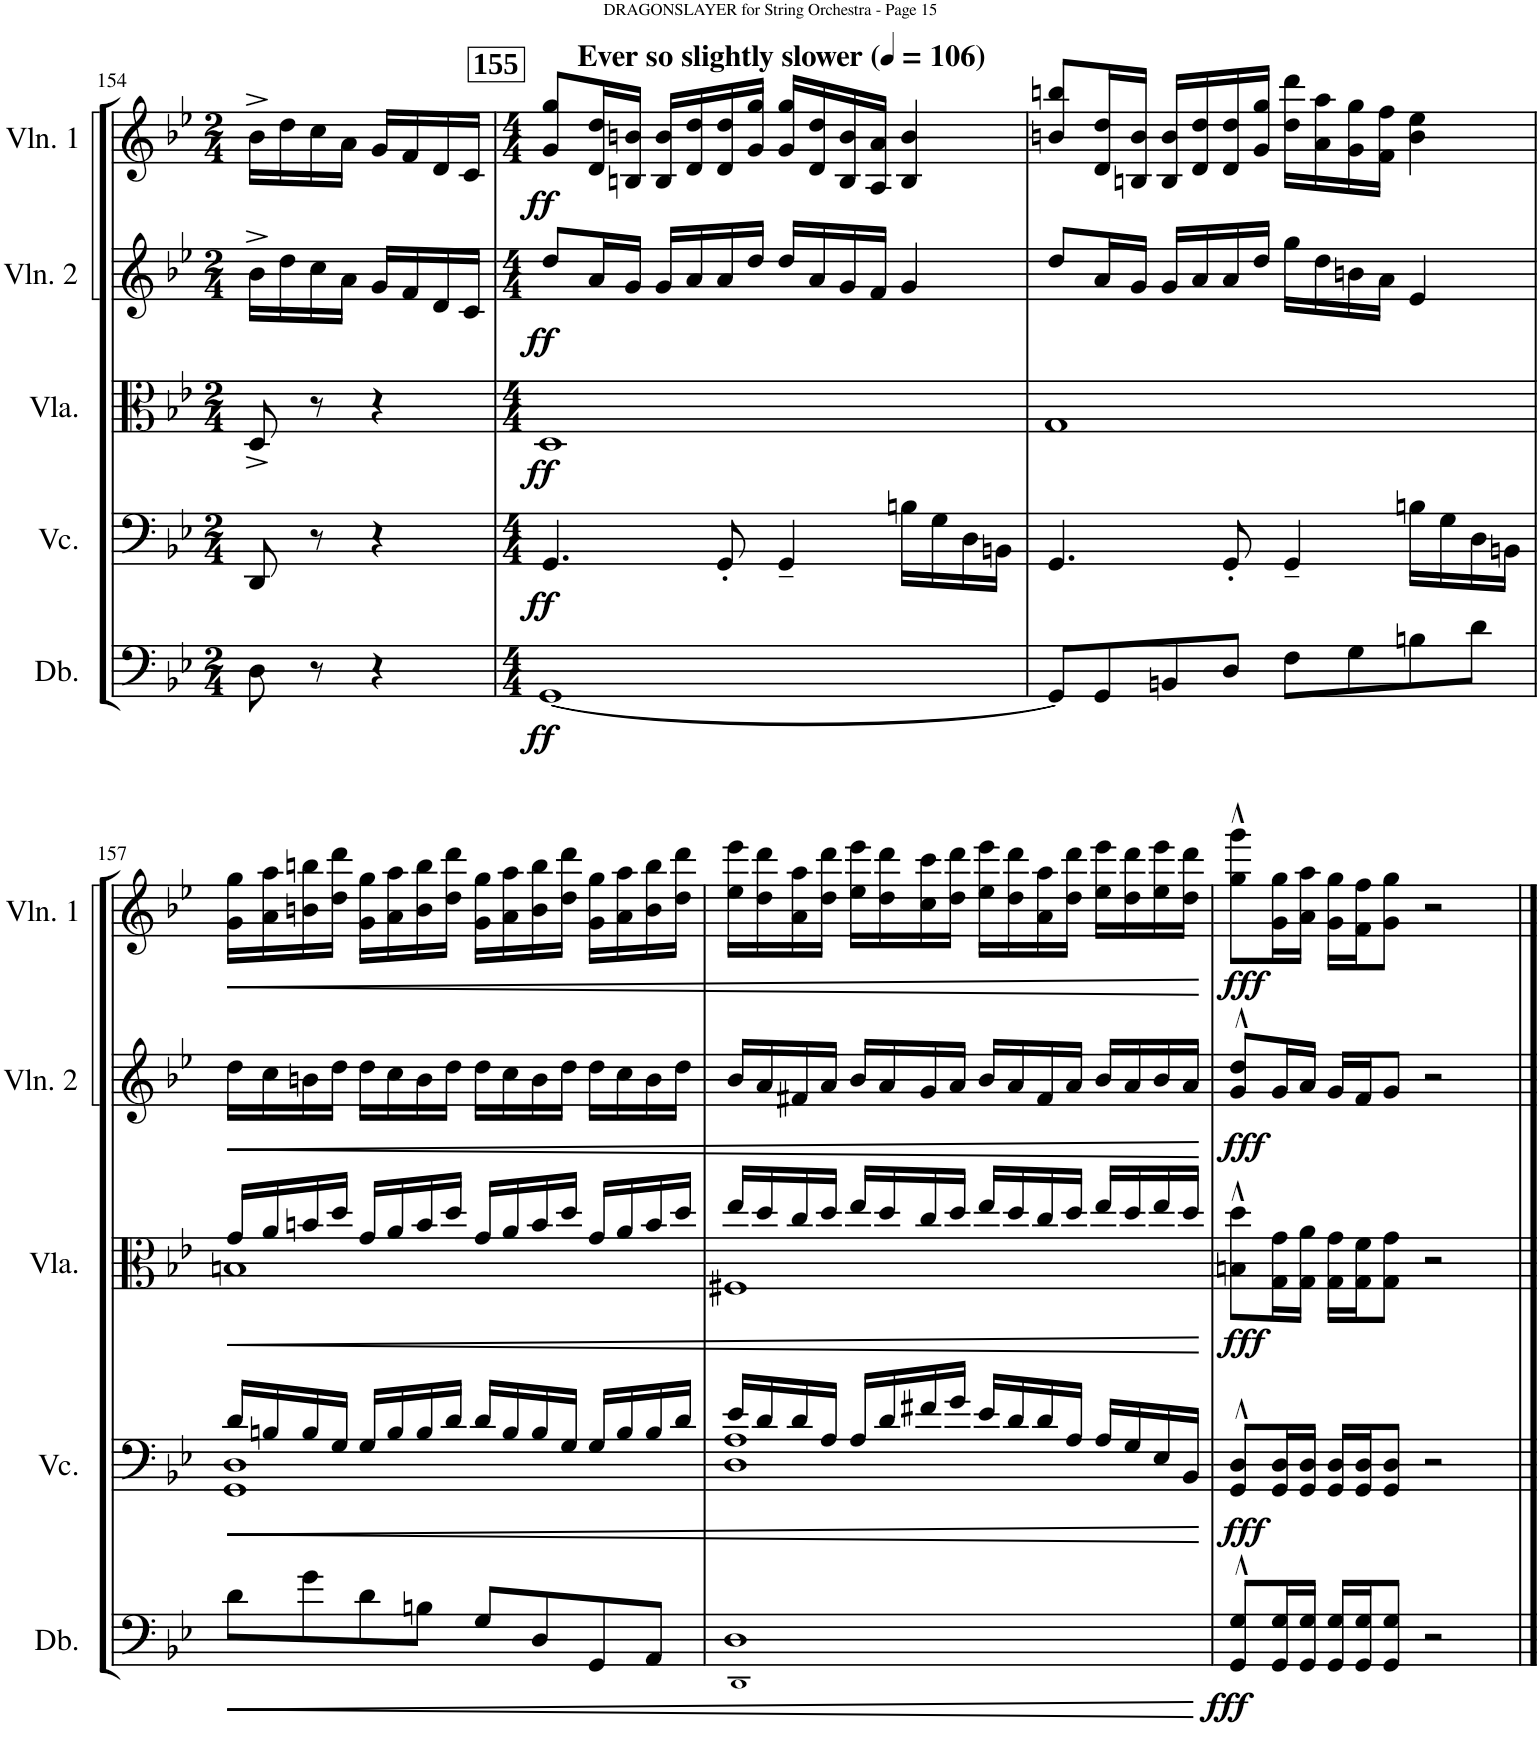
**kern	**dynam	**kern	**dynam	**kern	**dynam	**kern	**dynam	**kern	**dynam
*part5	*part5	*part4	*part4	*part3	*part3	*part2	*part2	*part1	*part1
*staff5	*staff5	*staff4	*staff4	*staff3	*staff3	*staff2	*staff2	*staff1	*staff1
*I"Double Bass	*	*I"Cello	*	*I"Viola	*	*I"Violin 2	*	*I"Violin 1	*
*I'Db.	*	*	*	*I'Vla.	*	*I'Vln. 2	*	*I'Vln. 1	*
!!LO:PB:g=z
*clefF4	*	*clefF4	*	*clefC3	*	*clefG2	*	*clefG2	*
*Trd7c12	*	*	*	*	*	*	*	*	*
*k[b-e-]	*	*k[b-e-]	*	*k[b-e-]	*	*k[b-e-]	*	*k[b-e-]	*
*M2/4	*	*M2/4	*	*M2/4	*	*M2/4	*	*M2/4	*
=154	=154	=154	=154	=154	=154	=154	=154	=154	=154
8D\	.	8DD/	.	8D^/	.	16b-^\LL	.	16b-^\LL	.
.	.	.	.	.	.	16dd\	.	16dd\	.
8r	.	8r	.	8r	.	16cc\	.	16cc\	.
.	.	.	.	.	.	16a\JJ	.	16a\JJ	.
4r	.	4r	.	4r	.	16g/LL	.	16g/LL	.
.	.	.	.	.	.	16f/	.	16f/	.
.	.	.	.	.	.	16d/	.	16d/	.
.	.	.	.	.	.	16c/JJ	.	16c/JJ	.
=155	=155	=155	=155	=155	=155	=155	=155	=155	=155
!!LO:REH:place=s1:a:B:cj:fs=12:t=155
*M4/4	*	*M4/4	*	*M4/4	*	*M4/4	*	*M4/4	*
*	*	*	*	*	*	*	*	*MM106	*
!	!	!	!	!	!	!	!	!LO:TX:a:B:t=Ever so slightly slower	!
!	!LO:DY:b	!	!LO:DY:b	!	!LO:DY:b	!	!LO:DY:b	!	!LO:DY:b
[1GG	ff	4.GG/	ff	1D	ff	8dd/L	ff	8g/ 8gg/L	ff
.	.	.	.	.	.	16a/L	.	16d/ 16dd/L	.
.	.	.	.	.	.	16g/JJ	.	16Bn/ 16bn/JJ	.
.	.	.	.	.	.	16g/LL	.	16B/ 16b/LL	.
.	.	.	.	.	.	16a/	.	16d/ 16dd/	.
.	.	8GG'/	.	.	.	16a/	.	16d/ 16dd/	.
.	.	.	.	.	.	16dd/JJ	.	16g/ 16gg/JJ	.
.	.	4GG~/	.	.	.	16dd/LL	.	16g/ 16gg/LL	.
.	.	.	.	.	.	16a/	.	16d/ 16dd/	.
.	.	.	.	.	.	16g/	.	16B/ 16b/	.
.	.	.	.	.	.	16f/JJ	.	16A/ 16a/JJ	.
.	.	16Bn\LL	.	.	.	4g/	.	4B/ 4b/	.
.	.	16G\	.	.	.	.	.	.	.
.	.	16D\	.	.	.	.	.	.	.
.	.	16BBn\JJ	.	.	.	.	.	.	.
=156	=156	=156	=156	=156	=156	=156	=156	=156	=156
8GG/L]	.	4.GG/	.	1G	.	8dd/L	.	8bn/ 8bbn/L	.
8GG/	.	.	.	.	.	16a/L	.	16d/ 16dd/L	.
.	.	.	.	.	.	16g/JJ	.	16Bn/ 16b/JJ	.
8BBn/	.	.	.	.	.	16g/LL	.	16B/ 16b/LL	.
.	.	.	.	.	.	16a/	.	16d/ 16dd/	.
8D/J	.	8GG'/	.	.	.	16a/	.	16d/ 16dd/	.
.	.	.	.	.	.	16dd/JJ	.	16g/ 16gg/JJ	.
8F\L	.	4GG~/	.	.	.	16gg\LL	.	16dd\ 16ddd\LL	.
.	.	.	.	.	.	16dd\	.	16a\ 16aa\	.
8G\	.	.	.	.	.	16bn\	.	16g\ 16gg\	.
.	.	.	.	.	.	16a\JJ	.	16f\ 16ff\JJ	.
8Bn\	.	16Bn\LL	.	.	.	4e-/	.	4b\ 4ee-\	.
.	.	16G\	.	.	.	.	.	.	.
8d\J	.	16D\	.	.	.	.	.	.	.
.	.	16BBn\JJ	.	.	.	.	.	.	.
!!LO:LB:g=z
=157	=157	=157	=157	=157	=157	=157	=157	=157	=157
!	!LO:HP:b	!	!LO:HP:b	!	!LO:HP:b	!	!LO:HP:b	!	!LO:HP:b
*	*	*^	*	*^	*	*	*	*	*
8d\L	<	16d/LL	1GG 1D	<	16g/LL	1Bn	<	16dd\LL	<	16g\ 16gg\LL	<
.	.	16Bn/	.	.	16a/	.	.	16cc\	.	16a\ 16aa\	.
8g\	.	16B/	.	.	16bn/	.	.	16bn\	.	16bn\ 16bbn\	.
.	.	16G/JJ	.	.	16dd/JJ	.	.	16dd\JJ	.	16dd\ 16ddd\JJ	.
8d\	.	16G/LL	.	.	16g/LL	.	.	16dd\LL	.	16g\ 16gg\LL	.
.	.	16B/	.	.	16a/	.	.	16cc\	.	16a\ 16aa\	.
8Bn\J	.	16B/	.	.	16b/	.	.	16b\	.	16b\ 16bb\	.
.	.	16d/JJ	.	.	16dd/JJ	.	.	16dd\JJ	.	16dd\ 16ddd\JJ	.
8G/L	.	16d/LL	.	.	16g/LL	.	.	16dd\LL	.	16g\ 16gg\LL	.
.	.	16B/	.	.	16a/	.	.	16cc\	.	16a\ 16aa\	.
8D/	.	16B/	.	.	16b/	.	.	16b\	.	16b\ 16bb\	.
.	.	16G/JJ	.	.	16dd/JJ	.	.	16dd\JJ	.	16dd\ 16ddd\JJ	.
8GG/	.	16G/LL	.	.	16g/LL	.	.	16dd\LL	.	16g\ 16gg\LL	.
.	.	16B/	.	.	16a/	.	.	16cc\	.	16a\ 16aa\	.
8AA/J	.	16B/	.	.	16b/	.	.	16b\	.	16b\ 16bb\	.
.	.	16d/JJ	.	.	16dd/JJ	.	.	16dd\JJ	.	16dd\ 16ddd\JJ	.
=158	=158	=158	=158	=158	=158	=158	=158	=158	=158	=158	=158
1DD! 1D	.	16e-/LL	1D 1A	.	16ee-/LL	1F#X	.	16b-/LL	.	16ee-\ 16eee-\LL	.
.	.	16d/	.	.	16dd/	.	.	16a/	.	16dd\ 16ddd\	.
.	.	16d/	.	.	16cc/	.	.	16f#X/	.	16a\ 16aa\	.
.	.	16A/JJ	.	.	16dd/JJ	.	.	16a/JJ	.	16dd\ 16ddd\JJ	.
.	.	16A/LL	.	.	16ee-/LL	.	.	16b-/LL	.	16ee-\ 16eee-\LL	.
.	.	16d/	.	.	16dd/	.	.	16a/	.	16dd\ 16ddd\	.
.	.	16f#X/	.	.	16cc/	.	.	16g/	.	16cc\ 16ccc\	.
.	.	16g/JJ	.	.	16dd/JJ	.	.	16a/JJ	.	16dd\ 16ddd\JJ	.
.	.	16e-/LL	.	.	16ee-/LL	.	.	16b-/LL	.	16ee-\ 16eee-\LL	.
.	.	16d/	.	.	16dd/	.	.	16a/	.	16dd\ 16ddd\	.
.	.	16d/	.	.	16cc/	.	.	16f#/	.	16a\ 16aa\	.
.	.	16A/JJ	.	.	16dd/JJ	.	.	16a/JJ	.	16dd\ 16ddd\JJ	.
.	.	16A/LL	.	.	16ee-/LL	.	.	16b-/LL	.	16ee-\ 16eee-\LL	.
.	.	16G/	.	.	16dd/	.	.	16a/	.	16dd\ 16ddd\	.
.	.	16E-/	.	.	16ee-/	.	.	16b-/	.	16ee-\ 16eee-\	.
.	.	16BB-/JJ	.	.	16dd/JJ	.	.	16a/JJ	.	16dd\ 16ddd\JJ	.
*	*	*v	*v	*	*	*	*	*	*	*	*
*	*	*	*	*v	*v	*	*	*	*	*
.	[	.	[	.	[	.	[	.	[
=159	=159	=159	=159	=159	=159	=159	=159	=159	=159
!	!LO:DY:b	!	!LO:DY:b	!	!LO:DY:b	!	!LO:DY:b	!	!LO:DY:b
8GG/^^ 8G/^^L	fff	8GG/^^ 8D/^^L	fff	8Bn\^^ 8dd\^^L	fff	8g/^^ 8dd/^^L	fff	8gg\^^ 8ggg\^^L	fff
16GG/ 16G/L	.	16GG/ 16D/L	.	16G\ 16g\L	.	16g/L	.	16g\ 16gg\L	.
16GG/ 16G/JJ	.	16GG/ 16D/JJ	.	16G\ 16a\JJ	.	16a/JJ	.	16a\ 16aa\JJ	.
16GG/ 16G/LL	.	16GG/ 16D/LL	.	16G\ 16g\LL	.	16g/LL	.	16g\ 16gg\LL	.
16GG/ 16G/J	.	16GG/ 16D/J	.	16G\ 16f\J	.	16f/J	.	16f\ 16ff\J	.
8GG/ 8G/J	.	8GG/ 8D/J	.	8G\ 8g\J	.	8g/J	.	8g\ 8gg\J	.
2r	.	2r	.	2r	.	2r	.	2r	.
==	==	==	==	==	==	==	==	==	==
*-	*-	*-	*-	*-	*-	*-	*-	*-	*-
